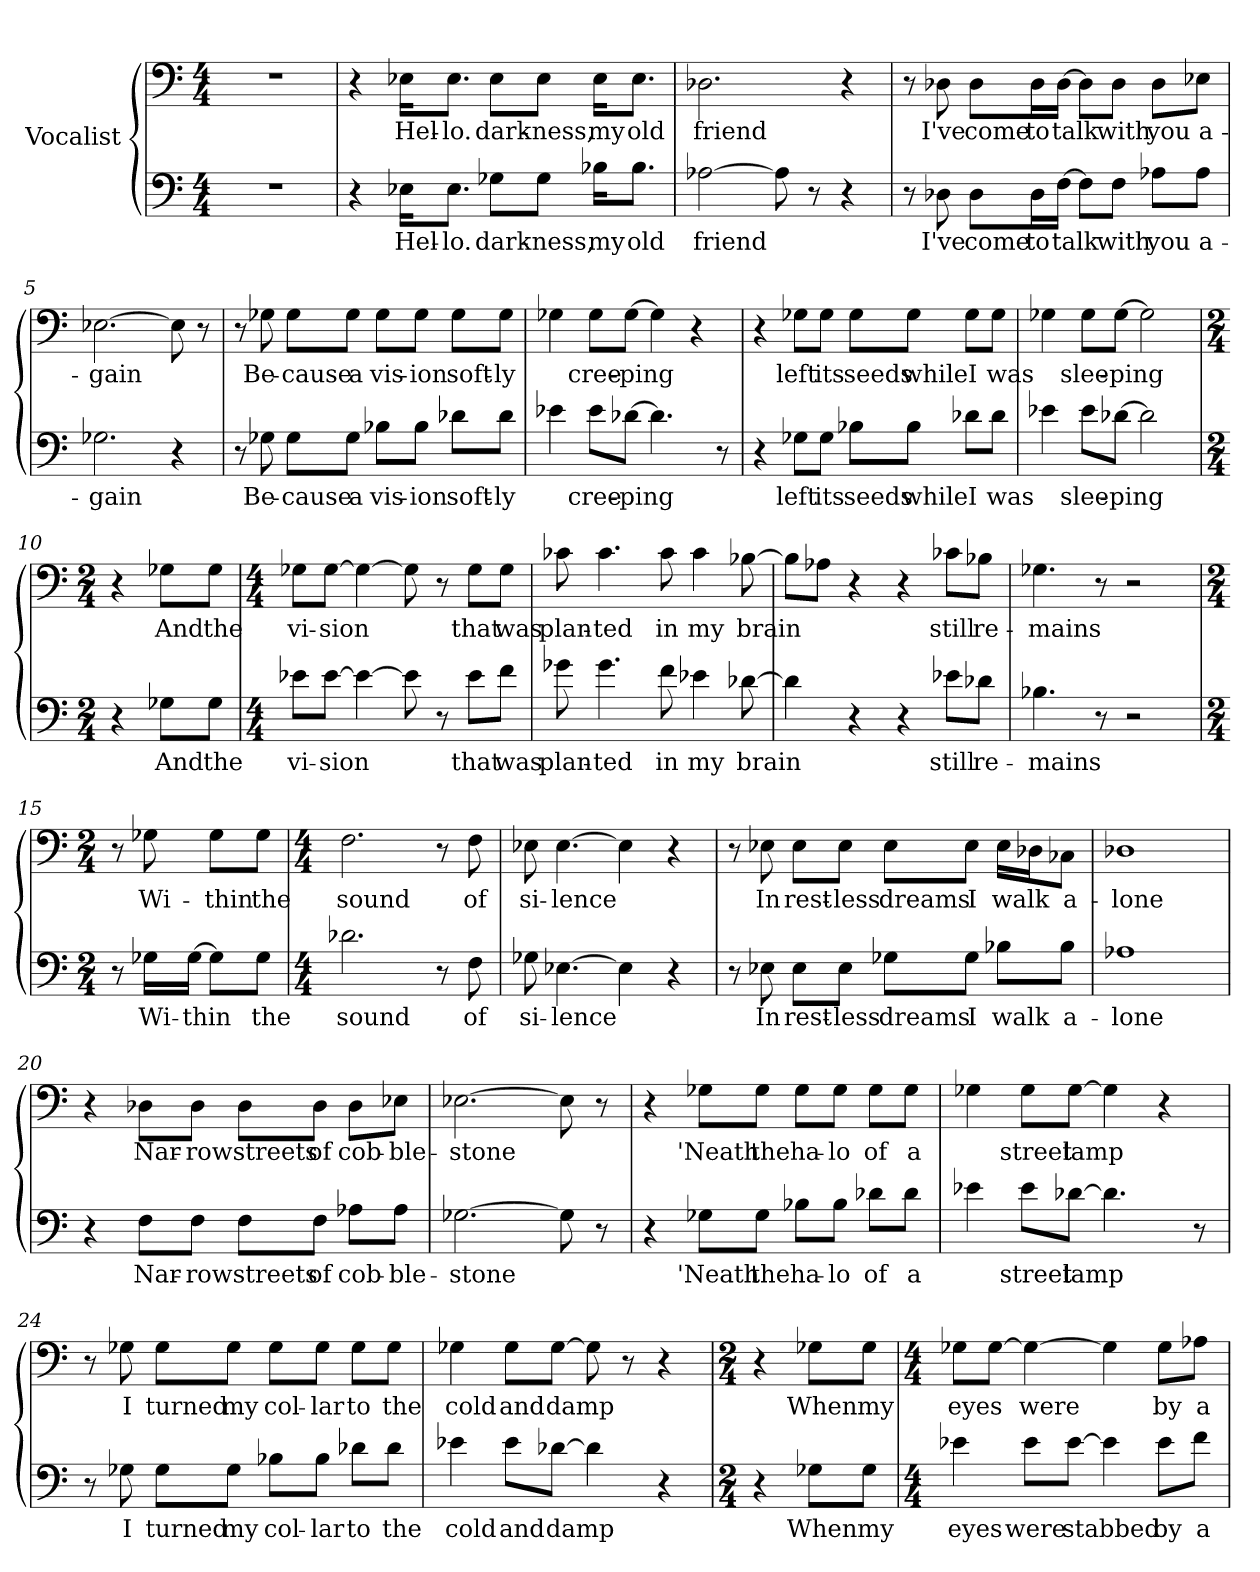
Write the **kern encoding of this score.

**kern	**text	**kern	**text
*part1	*part1	*part1	*part1
*staff2	*staff2	*staff1	*staff1
*I"Vocalist	*	*	*
*clefF4	*	*clefF4	*
*M4/4	*	*M4/4	*
=1	=1	=1	=1
*clefF4	*	*clefF4	*
*M4/4	*	*M4/4	*
1r	.	1r	.
=2	=2	=2	=2
4r	.	4r	.
16E-X\KL	Hel-	16E-X\KL	Hel-
8.E-\J	-lo.	8.E-\J	-lo.
8G-X\L	dark-	8E-\L	dark-
8G-\J	-ness,	8E-\J	-ness,
16B-X\KL	my	16E-\KL	my
8.B-\J	old	8.E-\J	old
=3	=3	=3	=3
[2A-X	friend	2.D-X	friend
8A-]	_	.	.
8r	.	.	.
4r	.	4r	.
=4	=4	=4	=4
8r	.	8r	.
8D-X	I've	8D-X	I've
8D-\L	come	8D-\L	come
16D-\L	to	16D-\L	to
[16F\JJ	talk	[16D-\JJ	talk
8F\L]	_	8D-\L]	_
8F\J	with	8D-\J	with
8A-X\L	you	8D-\L	you
8A-\J	a-	8E-X\J	a-
=5	=5	=5	=5
2.G-X	-gain	[2.E-X	-gain
4r	.	8E-]	_
.	.	8r	.
=6	=6	=6	=6
8r	.	8r	.
8G-X	Be-	8G-X	Be-
8G-\L	-cause	8G-\L	-cause
8G-\J	a	8G-\J	a
8B-X\L	vis-	8G-\L	vis-
8B-\J	-ion	8G-\J	-ion
8d-X\L	soft-	8G-\L	soft-
8d-\J	-ly	8G-\J	-ly
=7	=7	=7	=7
4e-X	_	4G-X	_
8e-\L	cree-	8G-\L	cree-
[8d-X\J	-ping	[8G-\J	-ping
4.d-]	_	4G-]	_
.	.	4r	.
8r	.	.	.
=8	=8	=8	=8
4r	.	4r	.
8G-X\L	left	8G-X\L	left
8G-\J	its	8G-\J	its
8B-X\L	seeds	8G-\L	seeds
8B-\J	while	8G-\J	while
8d-X\L	I	8G-\L	I
8d-\J	was	8G-\J	was
=9	=9	=9	=9
4e-X	_	4G-X	_
8e-\L	slee-	8G-\L	slee-
[8d-X\J	-ping	[8G-\J	-ping
2d-]	_	2G-]	_
=10	=10	=10	=10
*M2/4	*	*M2/4	*
4r	.	4r	.
8G-X\L	And	8G-X\L	And
8G-\J	the	8G-\J	the
=11	=11	=11	=11
*M4/4	*	*M4/4	*
8e-X\L	vi-	8G-X\L	vi-
[8e-\J	-sion	[8G-\J	-sion
4e-_	_	4G-_	_
8e-]	_	8G-]	_
8r	.	8r	.
8e-\L	that	8G-\L	that
8f\J	was	8G-\J	was
=12	=12	=12	=12
8g-X	plan-	8c-X	plan-
4.g-	-ted	4.c-	-ted
8f	in	8c-	in
4e-X	my	4c-	my
[8d-X	brain	[8B-X	brain
=13	=13	=13	=13
4d-]	_	8B-\L]	_
.	.	8A-X\J	_
4r	.	4r	.
4r	.	4r	.
8e-X\L	still	8c-X\L	still
8d-X\J	re-	8B-X\J	re-
=14	=14	=14	=14
4.B-X	-mains	4.G-X	-mains
8r	.	8r	.
2r	.	2r	.
=15	=15	=15	=15
*M2/4	*	*M2/4	*
8r	.	8r	.
16G-X\LL	Wi-	8G-X	Wi-
[16G-\JJ	-thin	.	.
8G-\L]	_	8G-\L	-thin
8G-\J	the	8G-\J	the
=16	=16	=16	=16
*M4/4	*	*M4/4	*
2.d-X	sound	2.F	sound
8r	.	8r	.
8F	of	8F	of
=17	=17	=17	=17
8G-X	si-	8E-X	si-
[4.E-X	-lence	[4.E-	-lence
4E-]	_	4E-]	_
4r	.	4r	.
=18	=18	=18	=18
8r	.	8r	.
8E-X	In	8E-X	In
8E-\L	rest-	8E-\L	rest-
8E-\J	-less	8E-\J	-less
8G-X\L	dreams	8E-\L	dreams
8G-\J	I	8E-\J	I
8B-X\L	walk	16E-\LL	walk
.	.	16D-X\J	_
8B-\J	a-	8C-X\J	a-
=19	=19	=19	=19
1A-X	-lone	1D-X	-lone
=20	=20	=20	=20
4r	.	4r	.
8F\L	Nar-	8D-X\L	Nar-
8F\J	-row	8D-\J	-row
8F\L	streets	8D-\L	streets
8F\J	of	8D-\J	of
8A-X\L	cob-	8D-\L	cob-
8A-\J	-ble-	8E-X\J	-ble-
=21	=21	=21	=21
[2.G-X	-stone	[2.E-X	-stone
8G-]	_	8E-]	_
8r	.	8r	.
=22	=22	=22	=22
4r	.	4r	.
8G-X\L	'Neath	8G-X\L	'Neath
8G-\J	the	8G-\J	the
8B-X\L	ha-	8G-\L	ha-
8B-\J	-lo	8G-\J	-lo
8d-X\L	of	8G-\L	of
8d-\J	a	8G-\J	a
=23	=23	=23	=23
4e-X	_	4G-X	_
8e-\L	street	8G-\L	street
[8d-X\J	lamp	[8G-\J	lamp
4.d-]	_	4G-]	_
.	.	4r	.
8r	.	.	.
=24	=24	=24	=24
8r	.	8r	.
8G-X	I	8G-X	I
8G-\L	turned	8G-\L	turned
8G-\J	my	8G-\J	my
8B-X\L	col-	8G-\L	col-
8B-\J	-lar	8G-\J	-lar
8d-X\L	to	8G-\L	to
8d-\J	the	8G-\J	the
=25	=25	=25	=25
4e-X	cold	4G-X	cold
8e-\L	and	8G-\L	and
[8d-X\J	damp	[8G-\J	damp
4d-]	_	8G-]	_
.	.	8r	.
4r	.	4r	.
=26	=26	=26	=26
*M2/4	*	*M2/4	*
4r	.	4r	.
8G-X\L	When	8G-X\L	When
8G-\J	my	8G-\J	my
=27	=27	=27	=27
*M4/4	*	*M4/4	*
4e-X	eyes	8G-X\L	eyes
.	.	[8G-\J	_
8e-\L	were	4G-_	were
[8e-\J	stabbed	.	.
4e-]	_	4G-]	_
8e-\L	by	8G-\L	by
8f\J	a	8A-X\J	a
=	=	=	=
*-	*-	*-	*-
